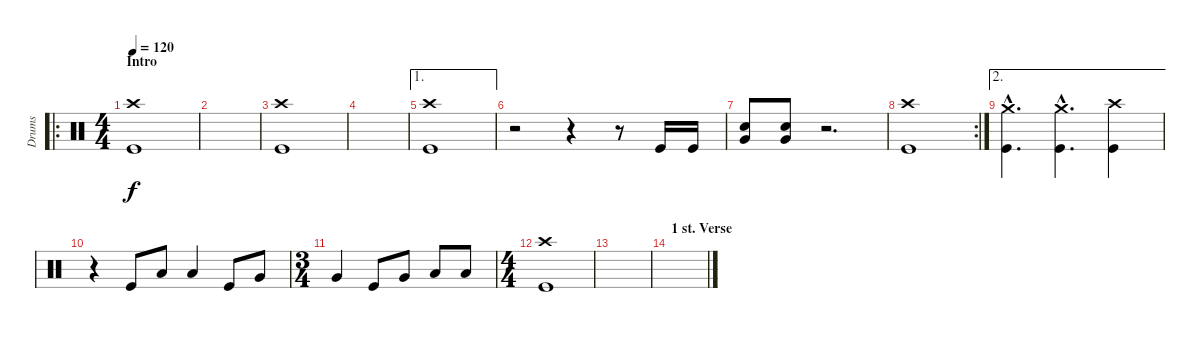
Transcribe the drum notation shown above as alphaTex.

\track ("Drums" "Drums") {instrument percussion}
\staff {score}
\articulation defaults
\ro
\ts (4 4)
\section ("" "Intro")
\tempo 120
\clef neutral
\ks c
("Crash high (hit)" "Kick (hit)").1{dy f} |
|
("Crash high (hit)" "Kick (hit)").1 |
|
\ae 1
("Crash high (hit)" "Kick (hit)").1 |
r.2 r.4 r.8 "Kick (hit)".16 "Kick (hit)".16 |
("Very Low Tom (hit)" "Snare (hit) 2").8 ("Very Low Tom (hit)" "Snare (hit) 2").8 r.2{d} |
\rc 2
("Crash high (hit)" "Kick (hit)").1 |
\ae 2
("Crash medium (hit)"{hac} "Kick (hit)"{hac}).4{d} ("Crash medium (hit)"{hac} "Kick (hit)"{hac}).4{d} ("Crash high (hit)" "Kick (hit)").4 |
r.4 "Kick (hit)".8 "Low Tom (hit)".8 "Low Tom (hit)".4 "Kick (hit)".8 "Very Low Tom (hit)".8 |
\ts (3 4)
"Very Low Tom (hit)".4 "Kick (hit)".8 "Very Low Tom (hit)".8 "Low Floor Tom (hit)".8 "Low Floor Tom (hit)".8 |
\ts (4 4)
("Crash high (hit)" "Kick (hit)").1 |
|
\section ("" "1 st. Verse")
